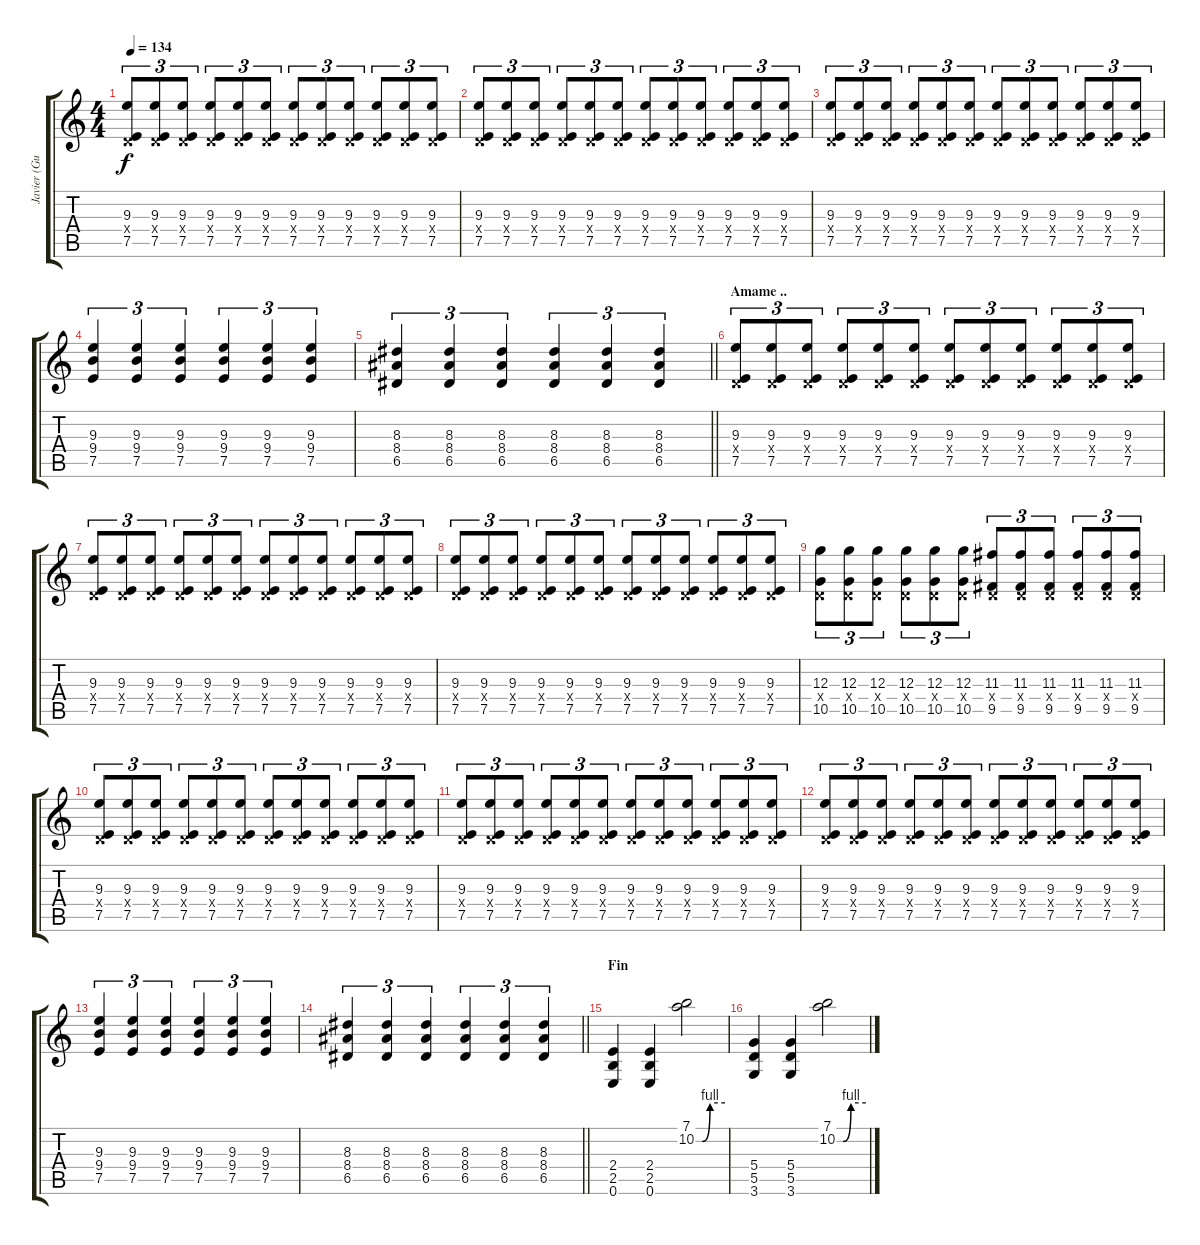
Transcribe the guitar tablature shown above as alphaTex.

\track ("Javier (Guitarra)" "Javier (Gu") {instrument distortionguitar}
\staff {score tabs}
\tuning (E4 B3 G3 D3 A2 E2) {hide}
\ts (4 4)
\tempo 134
\clef g2
\ks c
(9.3 0.4{x} 7.5).8{tu (3 2) dy f} (9.3 0.4{x} 7.5).8{tu (3 2)} (9.3 0.4{x} 7.5).8{tu (3 2)} (9.3 0.4{x} 7.5).8{tu (3 2)} (9.3 0.4{x} 7.5).8{tu (3 2)} (9.3 0.4{x} 7.5).8{tu (3 2)} (9.3 0.4{x} 7.5).8{tu (3 2)} (9.3 0.4{x} 7.5).8{tu (3 2)} (9.3 0.4{x} 7.5).8{tu (3 2)} (9.3 0.4{x} 7.5).8{tu (3 2)} (9.3 0.4{x} 7.5).8{tu (3 2)} (9.3 0.4{x} 7.5).8{tu (3 2)} |
(9.3 0.4{x} 7.5).8{tu (3 2)} (9.3 0.4{x} 7.5).8{tu (3 2)} (9.3 0.4{x} 7.5).8{tu (3 2)} (9.3 0.4{x} 7.5).8{tu (3 2)} (9.3 0.4{x} 7.5).8{tu (3 2)} (9.3 0.4{x} 7.5).8{tu (3 2)} (9.3 0.4{x} 7.5).8{tu (3 2)} (9.3 0.4{x} 7.5).8{tu (3 2)} (9.3 0.4{x} 7.5).8{tu (3 2)} (9.3 0.4{x} 7.5).8{tu (3 2)} (9.3 0.4{x} 7.5).8{tu (3 2)} (9.3 0.4{x} 7.5).8{tu (3 2)} |
(9.3 0.4{x} 7.5).8{tu (3 2)} (9.3 0.4{x} 7.5).8{tu (3 2)} (9.3 0.4{x} 7.5).8{tu (3 2)} (9.3 0.4{x} 7.5).8{tu (3 2)} (9.3 0.4{x} 7.5).8{tu (3 2)} (9.3 0.4{x} 7.5).8{tu (3 2)} (9.3 0.4{x} 7.5).8{tu (3 2)} (9.3 0.4{x} 7.5).8{tu (3 2)} (9.3 0.4{x} 7.5).8{tu (3 2)} (9.3 0.4{x} 7.5).8{tu (3 2)} (9.3 0.4{x} 7.5).8{tu (3 2)} (9.3 0.4{x} 7.5).8{tu (3 2)} |
(9.3 9.4 7.5).4{tu (3 2)} (9.3 9.4 7.5).4{tu (3 2)} (9.3 9.4 7.5).4{tu (3 2)} (9.3 9.4 7.5).4{tu (3 2)} (9.3 9.4 7.5).4{tu (3 2)} (9.3 9.4 7.5).4{tu (3 2)} |
\barLineRight lightlight
(8.3 8.4 6.5).4{tu (3 2)} (8.3 8.4 6.5).4{tu (3 2)} (8.3 8.4 6.5).4{tu (3 2)} (8.3 8.4 6.5).4{tu (3 2)} (8.3 8.4 6.5).4{tu (3 2)} (8.3 8.4 6.5).4{tu (3 2)} |
\section ("" "Amame ..")
(9.3 0.4{x} 7.5).8{tu (3 2) instrument distortionguitar} (9.3 0.4{x} 7.5).8{tu (3 2)} (9.3 0.4{x} 7.5).8{tu (3 2)} (9.3 0.4{x} 7.5).8{tu (3 2)} (9.3 0.4{x} 7.5).8{tu (3 2)} (9.3 0.4{x} 7.5).8{tu (3 2)} (9.3 0.4{x} 7.5).8{tu (3 2)} (9.3 0.4{x} 7.5).8{tu (3 2)} (9.3 0.4{x} 7.5).8{tu (3 2)} (9.3 0.4{x} 7.5).8{tu (3 2)} (9.3 0.4{x} 7.5).8{tu (3 2)} (9.3 0.4{x} 7.5).8{tu (3 2)} |
(9.3 0.4{x} 7.5).8{tu (3 2) instrument distortionguitar} (9.3 0.4{x} 7.5).8{tu (3 2)} (9.3 0.4{x} 7.5).8{tu (3 2)} (9.3 0.4{x} 7.5).8{tu (3 2)} (9.3 0.4{x} 7.5).8{tu (3 2)} (9.3 0.4{x} 7.5).8{tu (3 2)} (9.3 0.4{x} 7.5).8{tu (3 2)} (9.3 0.4{x} 7.5).8{tu (3 2)} (9.3 0.4{x} 7.5).8{tu (3 2)} (9.3 0.4{x} 7.5).8{tu (3 2)} (9.3 0.4{x} 7.5).8{tu (3 2)} (9.3 0.4{x} 7.5).8{tu (3 2)} |
(9.3 0.4{x} 7.5).8{tu (3 2) instrument distortionguitar} (9.3 0.4{x} 7.5).8{tu (3 2)} (9.3 0.4{x} 7.5).8{tu (3 2)} (9.3 0.4{x} 7.5).8{tu (3 2)} (9.3 0.4{x} 7.5).8{tu (3 2)} (9.3 0.4{x} 7.5).8{tu (3 2)} (9.3 0.4{x} 7.5).8{tu (3 2)} (9.3 0.4{x} 7.5).8{tu (3 2)} (9.3 0.4{x} 7.5).8{tu (3 2)} (9.3 0.4{x} 7.5).8{tu (3 2)} (9.3 0.4{x} 7.5).8{tu (3 2)} (9.3 0.4{x} 7.5).8{tu (3 2)} |
(12.3 0.4{x} 10.5).8{tu (3 2)} (12.3 0.4{x} 10.5).8{tu (3 2)} (12.3 0.4{x} 10.5).8{tu (3 2)} (12.3 0.4{x} 10.5).8{tu (3 2)} (12.3 0.4{x} 10.5).8{tu (3 2)} (12.3 0.4{x} 10.5).8{tu (3 2)} (11.3 0.4{x} 9.5).8{tu (3 2)} (11.3 0.4{x} 9.5).8{tu (3 2)} (11.3 0.4{x} 9.5).8{tu (3 2)} (11.3 0.4{x} 9.5).8{tu (3 2)} (11.3 0.4{x} 9.5).8{tu (3 2)} (11.3 0.4{x} 9.5).8{tu (3 2)} |
(9.3 0.4{x} 7.5).8{tu (3 2)} (9.3 0.4{x} 7.5).8{tu (3 2)} (9.3 0.4{x} 7.5).8{tu (3 2)} (9.3 0.4{x} 7.5).8{tu (3 2)} (9.3 0.4{x} 7.5).8{tu (3 2)} (9.3 0.4{x} 7.5).8{tu (3 2)} (9.3 0.4{x} 7.5).8{tu (3 2)} (9.3 0.4{x} 7.5).8{tu (3 2)} (9.3 0.4{x} 7.5).8{tu (3 2)} (9.3 0.4{x} 7.5).8{tu (3 2)} (9.3 0.4{x} 7.5).8{tu (3 2)} (9.3 0.4{x} 7.5).8{tu (3 2)} |
(9.3 0.4{x} 7.5).8{tu (3 2)} (9.3 0.4{x} 7.5).8{tu (3 2)} (9.3 0.4{x} 7.5).8{tu (3 2)} (9.3 0.4{x} 7.5).8{tu (3 2)} (9.3 0.4{x} 7.5).8{tu (3 2)} (9.3 0.4{x} 7.5).8{tu (3 2)} (9.3 0.4{x} 7.5).8{tu (3 2)} (9.3 0.4{x} 7.5).8{tu (3 2)} (9.3 0.4{x} 7.5).8{tu (3 2)} (9.3 0.4{x} 7.5).8{tu (3 2)} (9.3 0.4{x} 7.5).8{tu (3 2)} (9.3 0.4{x} 7.5).8{tu (3 2)} |
(9.3 0.4{x} 7.5).8{tu (3 2)} (9.3 0.4{x} 7.5).8{tu (3 2)} (9.3 0.4{x} 7.5).8{tu (3 2)} (9.3 0.4{x} 7.5).8{tu (3 2)} (9.3 0.4{x} 7.5).8{tu (3 2)} (9.3 0.4{x} 7.5).8{tu (3 2)} (9.3 0.4{x} 7.5).8{tu (3 2)} (9.3 0.4{x} 7.5).8{tu (3 2)} (9.3 0.4{x} 7.5).8{tu (3 2)} (9.3 0.4{x} 7.5).8{tu (3 2)} (9.3 0.4{x} 7.5).8{tu (3 2)} (9.3 0.4{x} 7.5).8{tu (3 2)} |
(9.3 9.4 7.5).4{tu (3 2)} (9.3 9.4 7.5).4{tu (3 2)} (9.3 9.4 7.5).4{tu (3 2)} (9.3 9.4 7.5).4{tu (3 2)} (9.3 9.4 7.5).4{tu (3 2)} (9.3 9.4 7.5).4{tu (3 2)} |
\barLineRight lightlight
(8.3 8.4 6.5).4{tu (3 2)} (8.3 8.4 6.5).4{tu (3 2)} (8.3 8.4 6.5).4{tu (3 2)} (8.3 8.4 6.5).4{tu (3 2)} (8.3 8.4 6.5).4{tu (3 2)} (8.3 8.4 6.5).4{tu (3 2)} |
\section ("" "Fin")
(2.4 2.5 0.6).4 (2.4 2.5 0.6).4 (7.1 10.2{be (custom 0 0 13 0 29 4 60 4)}).2 |
(5.4 5.5 3.6).4 (5.4 5.5 3.6).4 (7.1 10.2{be (custom 0 0 13 0 29 4 60 4)}).2
